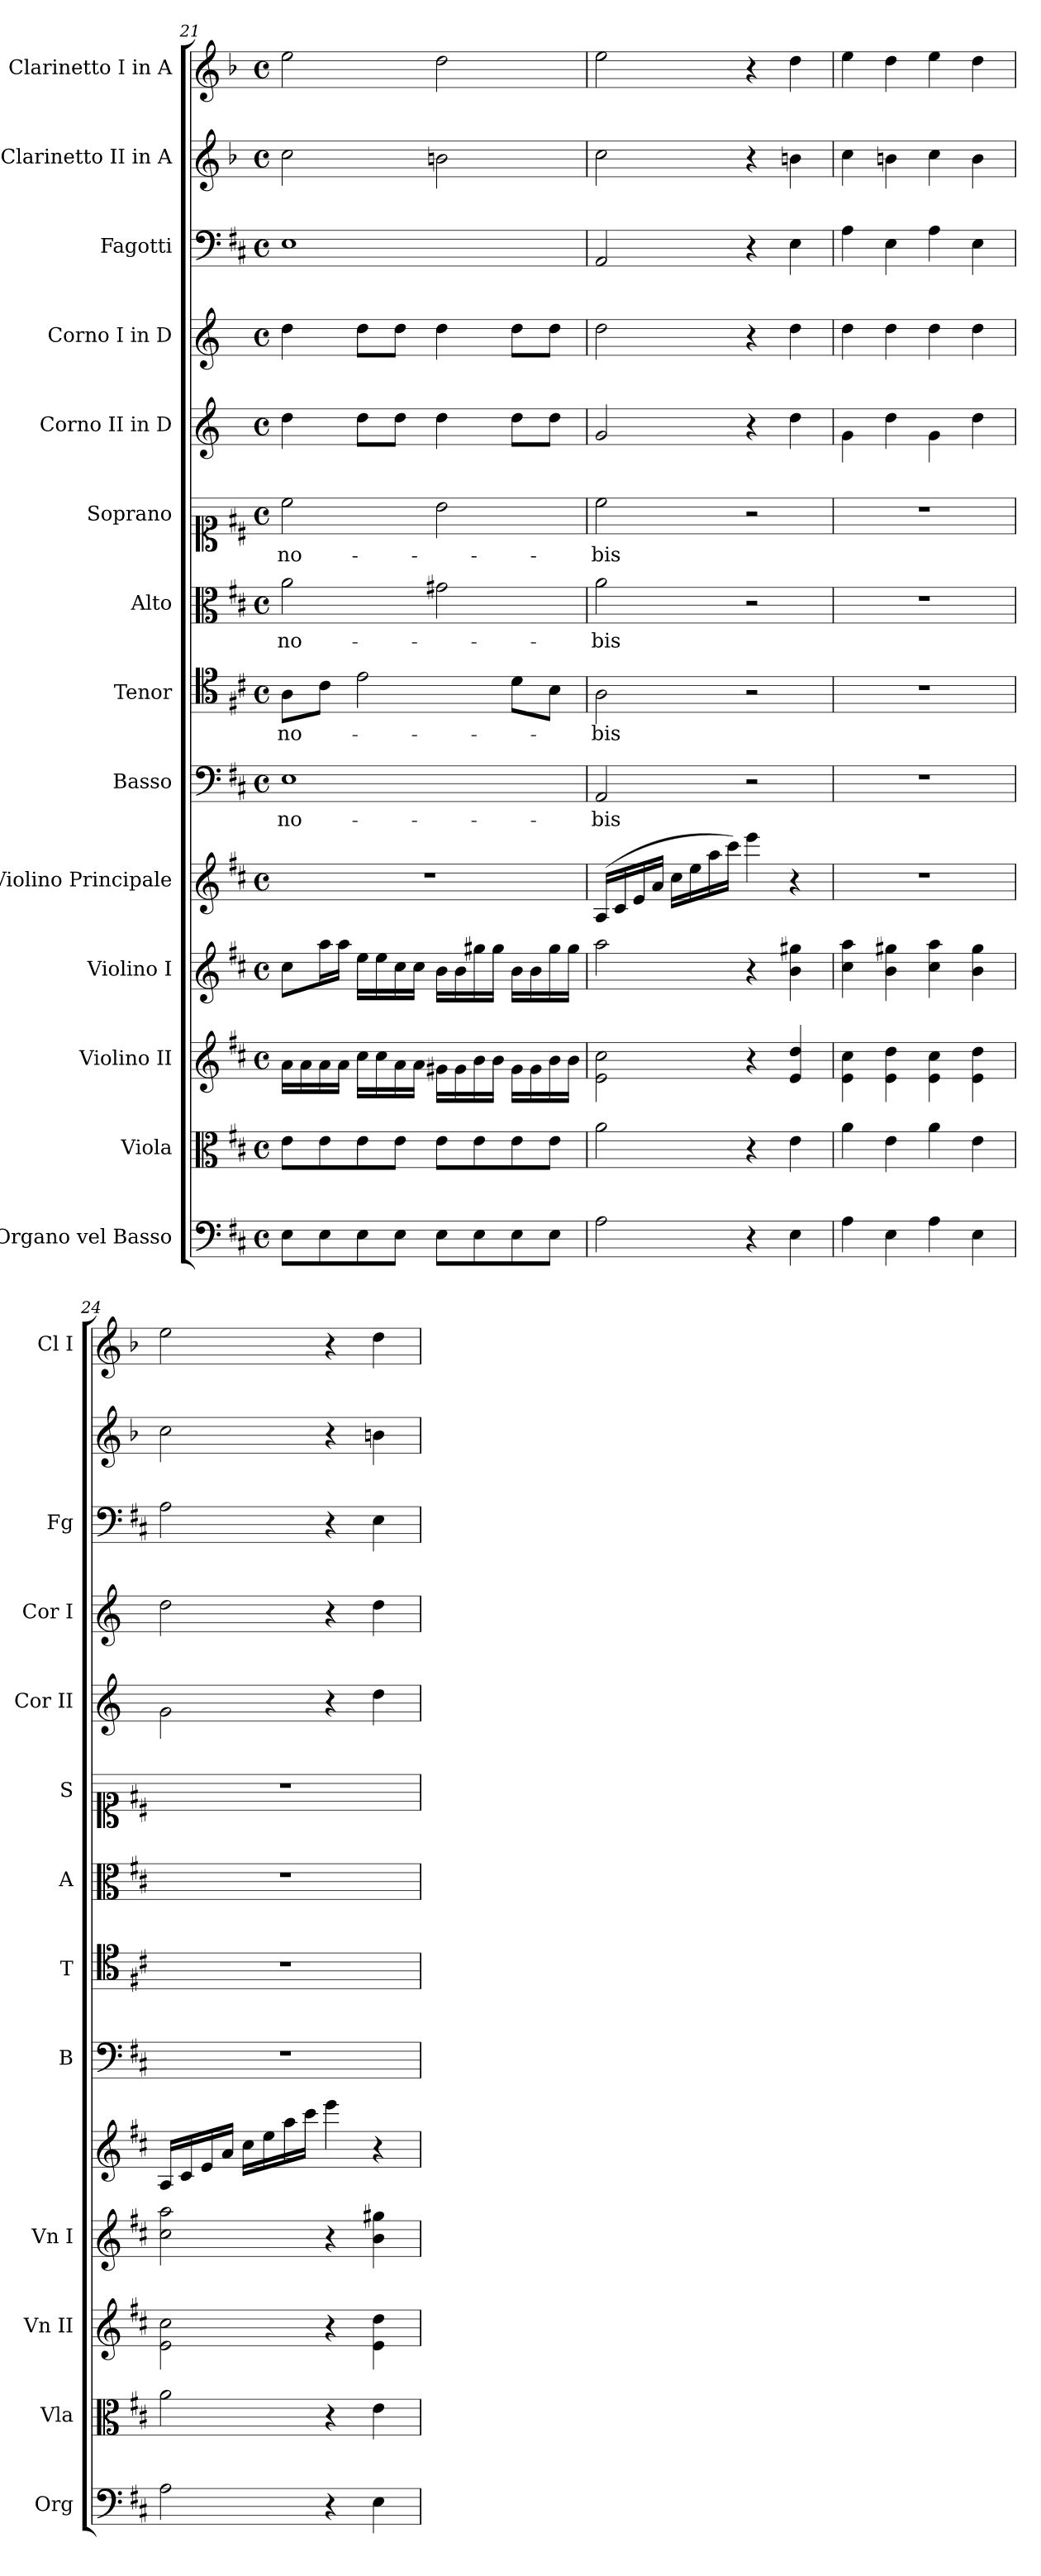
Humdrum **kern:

**kern	**kern	**kern	**kern	**kern	**kern	**text	**kern	**text	**kern	**text	**kern	**text	**kern	**kern	**kern	**kern	**kern
*part14	*part13	*part12	*part11	*part10	*part9	*part9	*part8	*part8	*part7	*part7	*part6	*part6	*part5	*part4	*part3	*part2	*part1
*staff14	*staff13	*staff12	*staff11	*staff10	*staff9	*staff9	*staff8	*staff8	*staff7	*staff7	*staff6	*staff6	*staff5	*staff4	*staff3	*staff2	*staff1
*I"Organo vel Basso	*I"Viola	*I"Violino II	*I"Violino I	*I"Violino Principale	*I"Basso	*	*I"Tenor	*	*I"Alto	*	*I"Soprano	*	*I"Corno II in D	*I"Corno I in D	*I"Fagotti	*I"Clarinetto II in A	*I"Clarinetto I in A
*I'Org	*I'Vla	*I'Vn II	*I'Vn I	*	*I'B	*	*I'T	*	*I'A	*	*I'S	*	*I'Cor II	*I'Cor I	*I'Fg	*	*I'Cl I
*clefF4	*clefC3	*clefG2	*clefG2	*clefG2	*clefF4	*	*clefC4	*	*clefC3	*	*clefC1	*	*clefG2	*clefG2	*clefF4	*clefG2	*clefG2
*	*	*	*	*	*	*	*	*	*	*	*	*	*ITrd-1c-2	*ITrd-1c-2	*	*ITrd2c3	*ITrd2c3
*k[f#c#]	*k[f#c#]	*k[f#c#]	*k[f#c#]	*k[f#c#]	*k[f#c#]	*	*k[f#c#]	*	*k[f#c#]	*	*k[f#c#]	*	*k[f#c#]	*k[f#c#]	*k[f#c#]	*k[f#c#]	*k[f#c#]
*D:	*D:	*D:	*D:	*D:	*D:	*	*D:	*	*D:	*	*D:	*	*	*	*D:	*D:	*D:
*M4/4	*M4/4	*M4/4	*M4/4	*M4/4	*M4/4	*	*M4/4	*	*M4/4	*	*M4/4	*	*M4/4	*M4/4	*M4/4	*M4/4	*M4/4
*met(c)	*met(c)	*met(c)	*met(c)	*met(c)	*met(c)	*	*met(c)	*	*met(c)	*	*met(c)	*	*met(c)	*met(c)	*met(c)	*met(c)	*met(c)
=21	=21	=21	=21	=21	=21	=21	=21	=21	=21	=21	=21	=21	=21	=21	=21	=21	=21
8EL	8eL	16a\LL	8cc#L	1r	1E	no-	8AL	no-	2a	no-	2cc#	no-	4ee	4ee	1E	2a	2cc#
.	.	16a	.	.	.	.	.	.	.	.	.	.	.	.	.	.	.
8E	8e	16a	16aaL	.	.	.	8c#J	.	.	.	.	.	.	.	.	.	.
.	.	16aJJ	16aaJJ	.	.	.	.	.	.	.	.	.	.	.	.	.	.
8E	8e	16cc#LL	16eeLL	.	.	.	2e	.	.	.	.	.	8eeL	8eeL	.	.	.
.	.	16cc#	16ee	.	.	.	.	.	.	.	.	.	.	.	.	.	.
8EJ	8eJ	16a	16cc#	.	.	.	.	.	.	.	.	.	8eeJ	8eeJ	.	.	.
.	.	16aJJ	16cc#JJ	.	.	.	.	.	.	.	.	.	.	.	.	.	.
8EL	8eL	16g#X\LL	16bLL	.	.	.	.	.	2g#X	.	2b	.	4ee	4ee	.	2g#X	2b
.	.	16g#	16b	.	.	.	.	.	.	.	.	.	.	.	.	.	.
8E	8e	16b	16gg#X	.	.	.	.	.	.	.	.	.	.	.	.	.	.
.	.	16bJJ	16gg#JJ	.	.	.	.	.	.	.	.	.	.	.	.	.	.
8E	8e	16g#\LL	16bLL	.	.	.	8dL	.	.	.	.	.	8eeL	8eeL	.	.	.
.	.	16g#	16b	.	.	.	.	.	.	.	.	.	.	.	.	.	.
8EJ	8eJ	16b	16gg#	.	.	.	8BJ	.	.	.	.	.	8eeJ	8eeJ	.	.	.
.	.	16bJJ	16gg#JJ	.	.	.	.	.	.	.	.	.	.	.	.	.	.
=22	=22	=22	=22	=22	=22	=22	=22	=22	=22	=22	=22	=22	=22	=22	=22	=22	=22
2A	2a	2e\ 2cc#\	2aa	(>16ALL	2AA	-bis	2A	-bis	2a	-bis	2cc#	-bis	2a	2ee	2AA	2a	2cc#
.	.	.	.	16c#	.	.	.	.	.	.	.	.	.	.	.	.	.
.	.	.	.	16e	.	.	.	.	.	.	.	.	.	.	.	.	.
.	.	.	.	16aJJ	.	.	.	.	.	.	.	.	.	.	.	.	.
.	.	.	.	16cc#LL	.	.	.	.	.	.	.	.	.	.	.	.	.
.	.	.	.	16ee	.	.	.	.	.	.	.	.	.	.	.	.	.
.	.	.	.	16aa	.	.	.	.	.	.	.	.	.	.	.	.	.
.	.	.	.	16ccc#JJ)	.	.	.	.	.	.	.	.	.	.	.	.	.
4r	4r	4r	4r	4eee	2r	.	2r	.	2r	.	2r	.	4r	4r	4r	4r	4r
4E	4e	4e 4dd	4b 4gg#X	4r	.	.	.	.	.	.	.	.	4ee	4ee	4E	4g#X	4b
=23	=23	=23	=23	=23	=23	=23	=23	=23	=23	=23	=23	=23	=23	=23	=23	=23	=23
4A	4a	4e\ 4cc#\	4cc# 4aa	1r	1r	.	1r	.	1r	.	1r	.	4a\	4ee	4A	4a	4cc#
4E	4e	4e\ 4dd\	4b 4gg#X	.	.	.	.	.	.	.	.	.	4ee	4ee	4E	4g#X	4b
4A	4a	4e\ 4cc#\	4cc# 4aa	.	.	.	.	.	.	.	.	.	4a\	4ee	4A	4a	4cc#
4E	4e	4e\ 4dd\	4b 4gg#	.	.	.	.	.	.	.	.	.	4ee	4ee	4E	4g#	4b
=24	=24	=24	=24	=24	=24	=24	=24	=24	=24	=24	=24	=24	=24	=24	=24	=24	=24
2A	2a	2e\ 2cc#\	2cc# 2aa	16ALL	1r	.	1r	.	1r	.	1r	.	2a\	2ee	2A	2a	2cc#
.	.	.	.	16c#	.	.	.	.	.	.	.	.	.	.	.	.	.
.	.	.	.	16e	.	.	.	.	.	.	.	.	.	.	.	.	.
.	.	.	.	16aJJ	.	.	.	.	.	.	.	.	.	.	.	.	.
.	.	.	.	16cc#LL	.	.	.	.	.	.	.	.	.	.	.	.	.
.	.	.	.	16ee	.	.	.	.	.	.	.	.	.	.	.	.	.
.	.	.	.	16aa	.	.	.	.	.	.	.	.	.	.	.	.	.
.	.	.	.	16ccc#JJ	.	.	.	.	.	.	.	.	.	.	.	.	.
4r	4r	4r	4r	4eee	.	.	.	.	.	.	.	.	4r	4r	4r	4r	4r
4E	4e	4e\ 4dd\	4b 4gg#X	4r	.	.	.	.	.	.	.	.	4ee	4ee	4E	4g#X	4b
=	=	=	=	=	=	=	=	=	=	=	=	=	=	=	=	=	=
*-	*-	*-	*-	*-	*-	*-	*-	*-	*-	*-	*-	*-	*-	*-	*-	*-	*-
